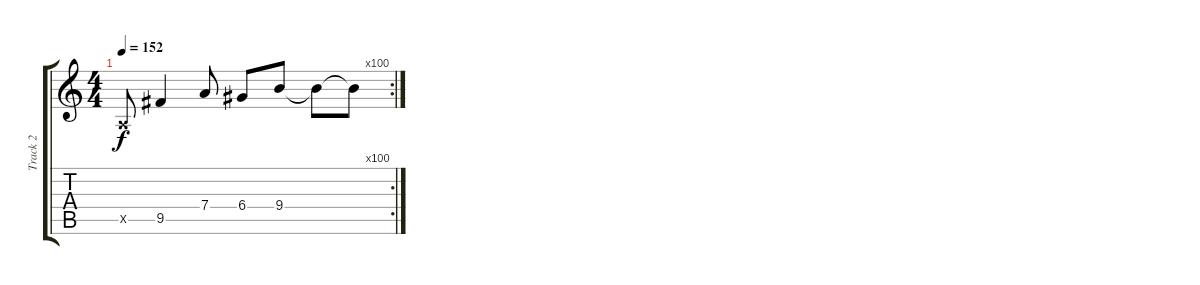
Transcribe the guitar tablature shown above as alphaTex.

\track ("Track 2" "Track 2") {instrument overdrivenguitar}
\staff {score tabs}
\tuning (E4 B3 G3 D3 A2 E2) {hide}
\rc 100
\ts (4 4)
\tempo 152
\clef g2
\ks c
0.5{x}.8{dy f} 9.5.4 7.4.8 6.4.8 9.4.8 9.4{t}.8 9.4{t}.8
